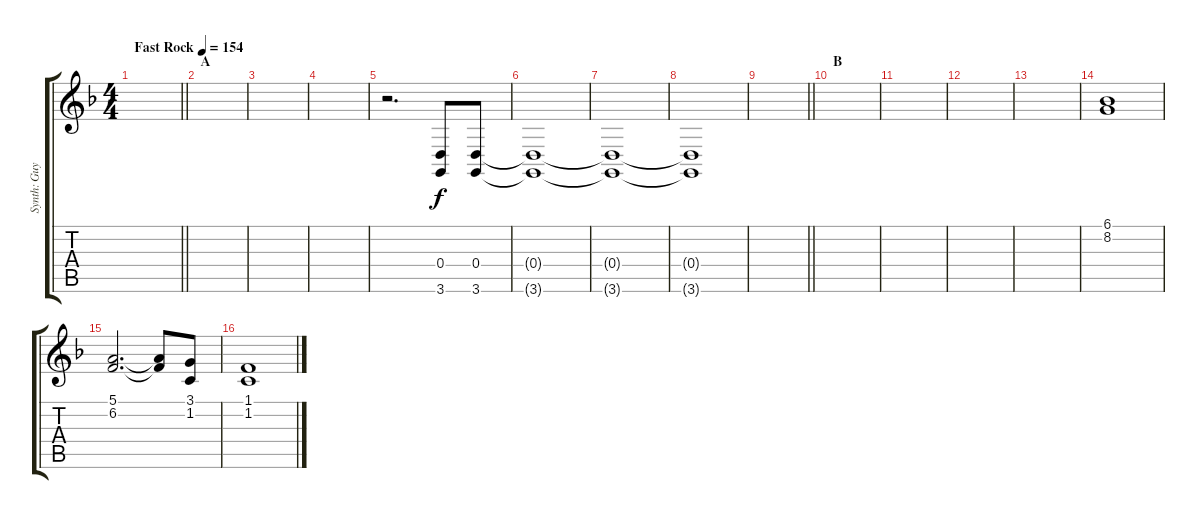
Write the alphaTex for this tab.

\track ("Synth: Guy" "Synth: Guy") {instrument synthstrings1}
\staff {score tabs}
\tuning (E4 B3 G3 D3 A2 E2) {hide}
\ts (4 4)
\tempo (154 "Fast Rock")
\clef g2
\barLineRight lightlight
\ks f
|
\section ("" "A")
|
|
|
r.2{d} (0.4 3.6).8 (0.4 3.6).8 |
(0.4{t} 3.6{t}).1 |
(0.4{t} 3.6{t}).1 |
(0.4{t} 3.6{t}).1 |
\barLineRight lightlight
|
\section ("" "B")
|
|
|
|
(6.1 8.2).1 |
(5.1 6.2).2{d} (5.1{t} 6.2{t}).8 (3.1 1.2).8 |
(1.1 1.2).1
